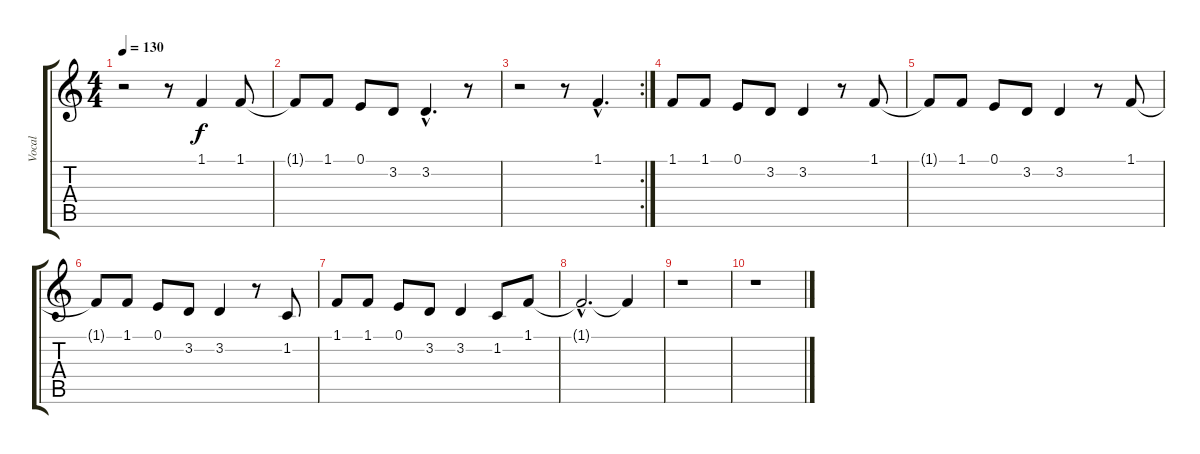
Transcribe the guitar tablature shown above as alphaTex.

\track ("Vocal" "Vocal") {instrument synthvoice}
\staff {score tabs}
\tuning (E4 B3 G3 D3 A2 E2) {hide}
\ts (4 4)
\tempo 130
\clef g2
\ks c
r.2{dy f} r.8 1.1.4 1.1.8 |
1.1{t}.8 1.1.8 0.1.8 3.2.8 3.2{hac}.4{d} r.8 |
\rc 2
r.2 r.8 1.1{hac}.4{d} |
1.1.8 1.1.8 0.1.8 3.2.8 3.2.4 r.8 1.1.8 |
1.1{t}.8 1.1.8 0.1.8 3.2.8 3.2.4 r.8 1.1.8 |
1.1{t}.8 1.1.8 0.1.8 3.2.8 3.2.4 r.8 1.2.8 |
1.1.8 1.1.8 0.1.8 3.2.8 3.2.4 1.2.8 1.1.8 |
1.1{hac t}.2{d} 1.1{t}.4 |
r.1 |
r.1
